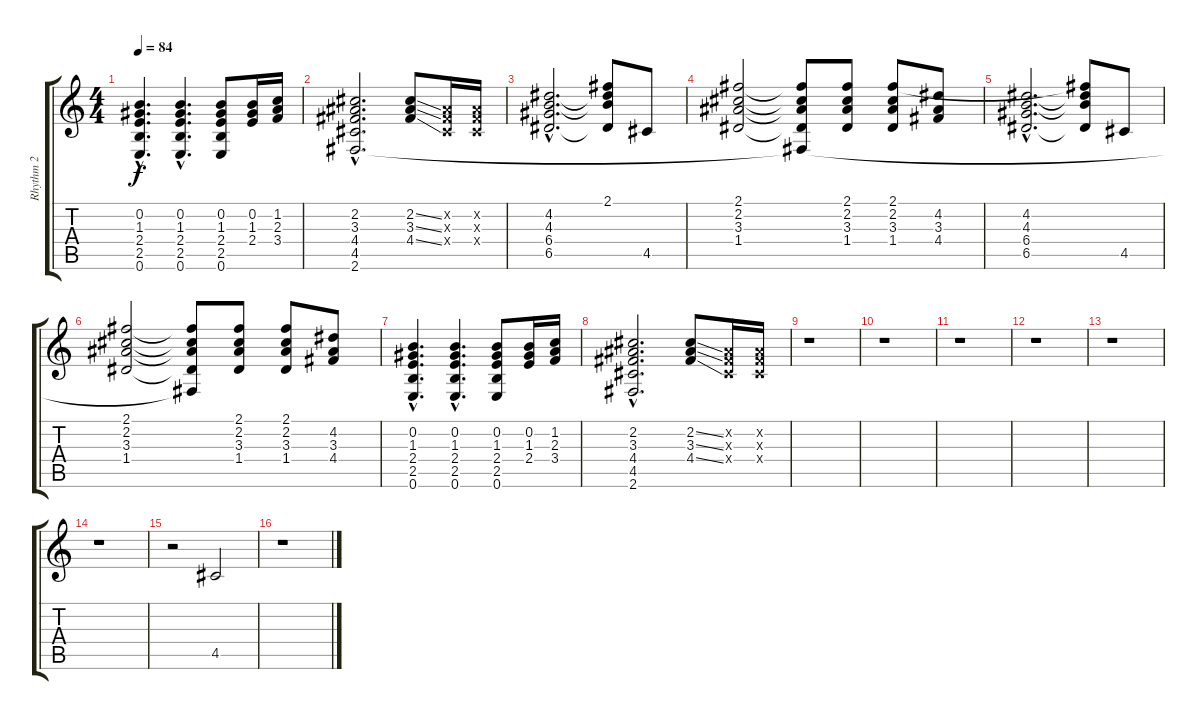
\track ("Rhythm 2" "Rhythm 2") {instrument electricguitarclean}
\staff {score tabs}
\tuning (E4 B3 G3 D3 A2 E2) {hide}
\ts (4 4)
\tempo 84
\clef g2
\ks c
(0.2{hac} 1.3{hac} 2.4{hac} 2.5{hac} 0.6{hac}).4{d dy f} (0.2{hac} 1.3{hac} 2.4{hac} 2.5{hac} 0.6{hac}).4{d} (0.2 1.3 2.4 2.5 0.6).8 (0.2 1.3 2.4).16 (1.2 2.3 3.4).16 |
(2.2{hac} 3.3{hac} 4.4{hac} 4.5{hac} 2.6{hac}).2{d} (2.2{ss} 3.3{ss} 4.4{ss}).8 (-1.2{x} -1.3{x} -1.4{x}).16 (-1.2{x} -1.3{x} -1.4{x}).16 |
(4.2{hac} 4.3{hac} 6.4{hac} 6.5{hac}).2{d} (2.1{t} 4.2{t} 4.3{t} 6.5{t}).8 4.5.8 |
(2.1 2.2 3.3 1.4).2 (2.1{t} 2.2{t} 3.3{t} 1.4{t} 2.6{t}).8 (2.1 2.2 3.3 1.4).8 (2.1 2.2 3.3 1.4).8 (4.2 3.3 4.4).8 |
(4.2{hac} 4.3{hac} 6.4{hac} 6.5{hac}).2{d} (2.1{t} 4.2{t} 4.3{t} 6.5{t}).8 4.5.8 |
(2.1 2.2 3.3 1.4).2 (2.1{t} 2.2{t} 3.3{t} 1.4{t} 2.6{t}).8 (2.1 2.2 3.3 1.4).8 (2.1 2.2 3.3 1.4).8 (4.2 3.3 4.4).8 |
(0.2{hac} 1.3{hac} 2.4{hac} 2.5{hac} 0.6{hac}).4{d} (0.2{hac} 1.3{hac} 2.4{hac} 2.5{hac} 0.6{hac}).4{d} (0.2 1.3 2.4 2.5 0.6).8 (0.2 1.3 2.4).16 (1.2 2.3 3.4).16 |
(2.2{hac} 3.3{hac} 4.4{hac} 4.5{hac} 2.6{hac}).2{d} (2.2{ss} 3.3{ss} 4.4{ss}).8 (-1.2{x} -1.3{x} -1.4{x}).16 (-1.2{x} -1.3{x} -1.4{x}).16 |
r.1 |
r.1 |
r.1 |
r.1 |
r.1 |
r.1 |
r.2 4.5.2 |
r.1
